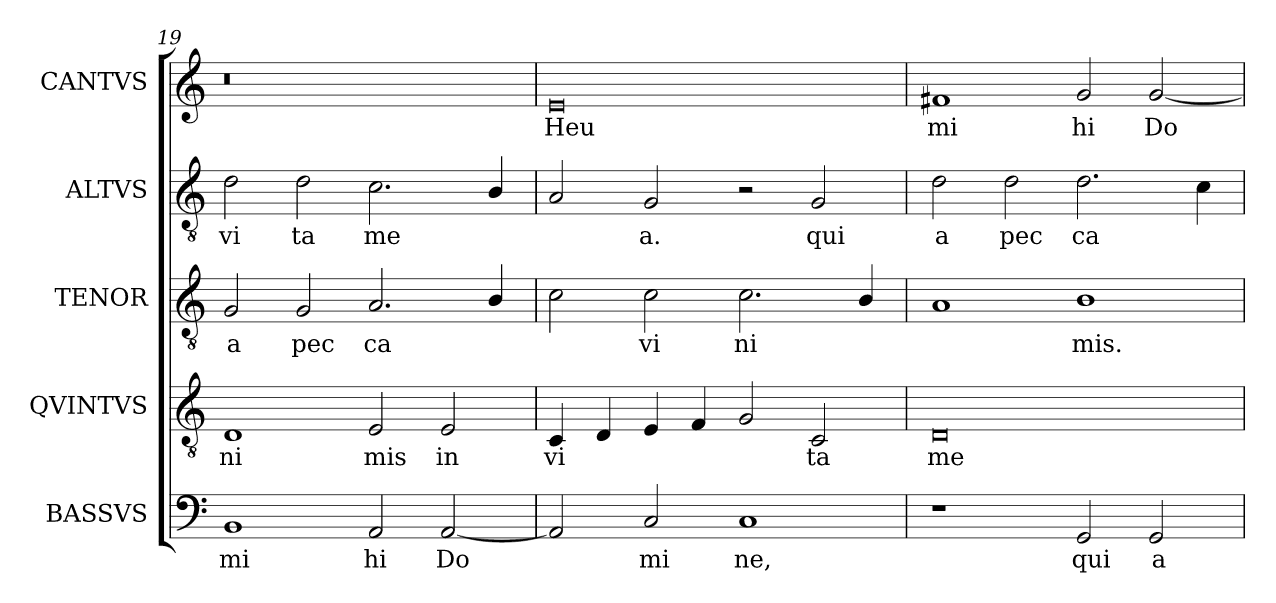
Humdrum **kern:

**kern	**text	**kern	**text	**kern	**text	**kern	**text	**kern	**text
*part5	*part5	*part4	*part4	*part3	*part3	*part2	*part2	*part1	*part1
*staff5	*staff5	*staff4	*staff4	*staff3	*staff3	*staff2	*staff2	*staff1	*staff1
*I"BASSVS	*	*I"QVINTVS	*	*I"TENOR	*	*I"ALTVS	*	*I"CANTVS	*
*clefF4	*	*clefGv2	*	*clefGv2	*	*clefGv2	*	*clefG2	*
*k[]	*	*k[]	*	*k[]	*	*k[]	*	*k[]	*
*C:	*	*C:	*	*C:	*	*C:	*	*C:	*
=19	=19	=19	=19	=19	=19	=19	=19	=19	=19
!	!LO:LY:b:cj	!	!LO:LY:b:cj	!	!LO:LY:b:cj	!	!LO:LY:b:cj	!	!
1BB	mi	1D	ni	2G/	a	2d\	vi	0r	.
!	!	!	!	!	!LO:LY:b:cj	!	!LO:LY:b:cj	!	!
.	.	.	.	2G/	pec	2d\	ta	.	.
!	!LO:LY:b:cj	!	!LO:LY:b:cj	!	!LO:LY:b:cj	!	!LO:LY:b:cj	!	!
2AA/	hi	2E/	mis	2.A/	ca	2.c\	me	.	.
!	!LO:LY:b:cj	!	!LO:LY:b:cj	!	!	!	!	!	!
[<2AA/	Do	2E/	in	.	.	.	.	.	.
!	!	!	!	!	!LO:LY:b:cj	!	!LO:LY:b:cj	!	!
.	.	.	.	4B/	.	4B/	.	.	.
=20	=20	=20	=20	=20	=20	=20	=20	=20	=20
!	!LO:LY:b:cj	!	!LO:LY:b:cj	!	!LO:LY:b:cj	!	!LO:LY:b:cj	!	!LO:LY:b:cj
2AA/]	.	4C/	vi	2c\	.	2A/	.	0e	Heu
!	!	!	!LO:LY:b:cj	!	!	!	!	!	!
.	.	4D/	.	.	.	.	.	.	.
!	!LO:LY:b:cj	!	!LO:LY:b:cj	!	!LO:LY:b:cj	!	!LO:LY:b:cj	!	!
2C/	mi	4E/	.	2c\	vi	2G/	a.	.	.
!	!	!	!LO:LY:b:cj	!	!	!	!	!	!
.	.	4F/	.	.	.	.	.	.	.
!	!LO:LY:b:cj	!	!LO:LY:b:cj	!	!LO:LY:b:cj	!	!	!	!
1C	ne,	2G/	.	2.c\	ni	2r	.	.	.
!	!	!	!LO:LY:b:cj	!	!	!	!LO:LY:b:cj	!	!
.	.	2C/	ta	.	.	2G/	qui	.	.
!	!	!	!	!	!LO:LY:b:cj	!	!	!	!
.	.	.	.	4B/	.	.	.	.	.
=21	=21	=21	=21	=21	=21	=21	=21	=21	=21
!	!	!	!LO:LY:b:cj	!	!LO:LY:b:cj	!	!LO:LY:b:cj	!	!LO:LY:b:cj
1r	.	0D	me	1A	.	2d\	a	1f#X	mi
!	!	!	!	!	!	!	!LO:LY:b:cj	!	!
.	.	.	.	.	.	2d\	pec	.	.
!	!LO:LY:b:cj	!	!	!	!LO:LY:b:cj	!	!LO:LY:b:cj	!	!LO:LY:b:cj
2GG/	qui	.	.	1B	mis.	2.d\	ca	2g/	hi
!	!LO:LY:b:cj	!	!	!	!	!	!	!	!LO:LY:b:cj
2GG/	a	.	.	.	.	.	.	[<2g/	Do
!	!	!	!	!	!	!	!LO:LY:b:cj	!	!
.	.	.	.	.	.	4c\	.	.	.
=	=	=	=	=	=	=	=	=	=
*-	*-	*-	*-	*-	*-	*-	*-	*-	*-
